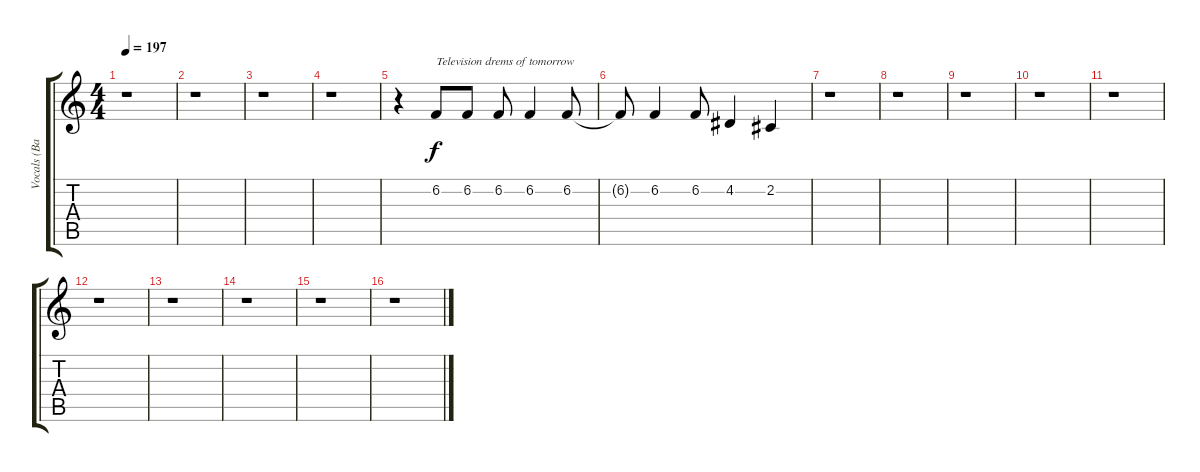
\track ("Vocals (Backing)" "Vocals (Ba") {instrument altosax}
\staff {score tabs}
\tuning (E4 B3 G3 D3 A2 E2) {hide}
\ts (4 4)
\tempo 197
\clef g2
\ks c
r.1{dy f} |
r.1 |
r.1 |
r.1 |
r.4 6.2.8{txt "Television drems of tomorrow"} 6.2.8 6.2.8 6.2.4 6.2.8 |
6.2{t}.8 6.2.4 6.2.8 4.2.4 2.2.4 |
r.1 |
r.1 |
r.1 |
r.1 |
r.1 |
r.1 |
r.1 |
r.1 |
r.1 |
r.1
